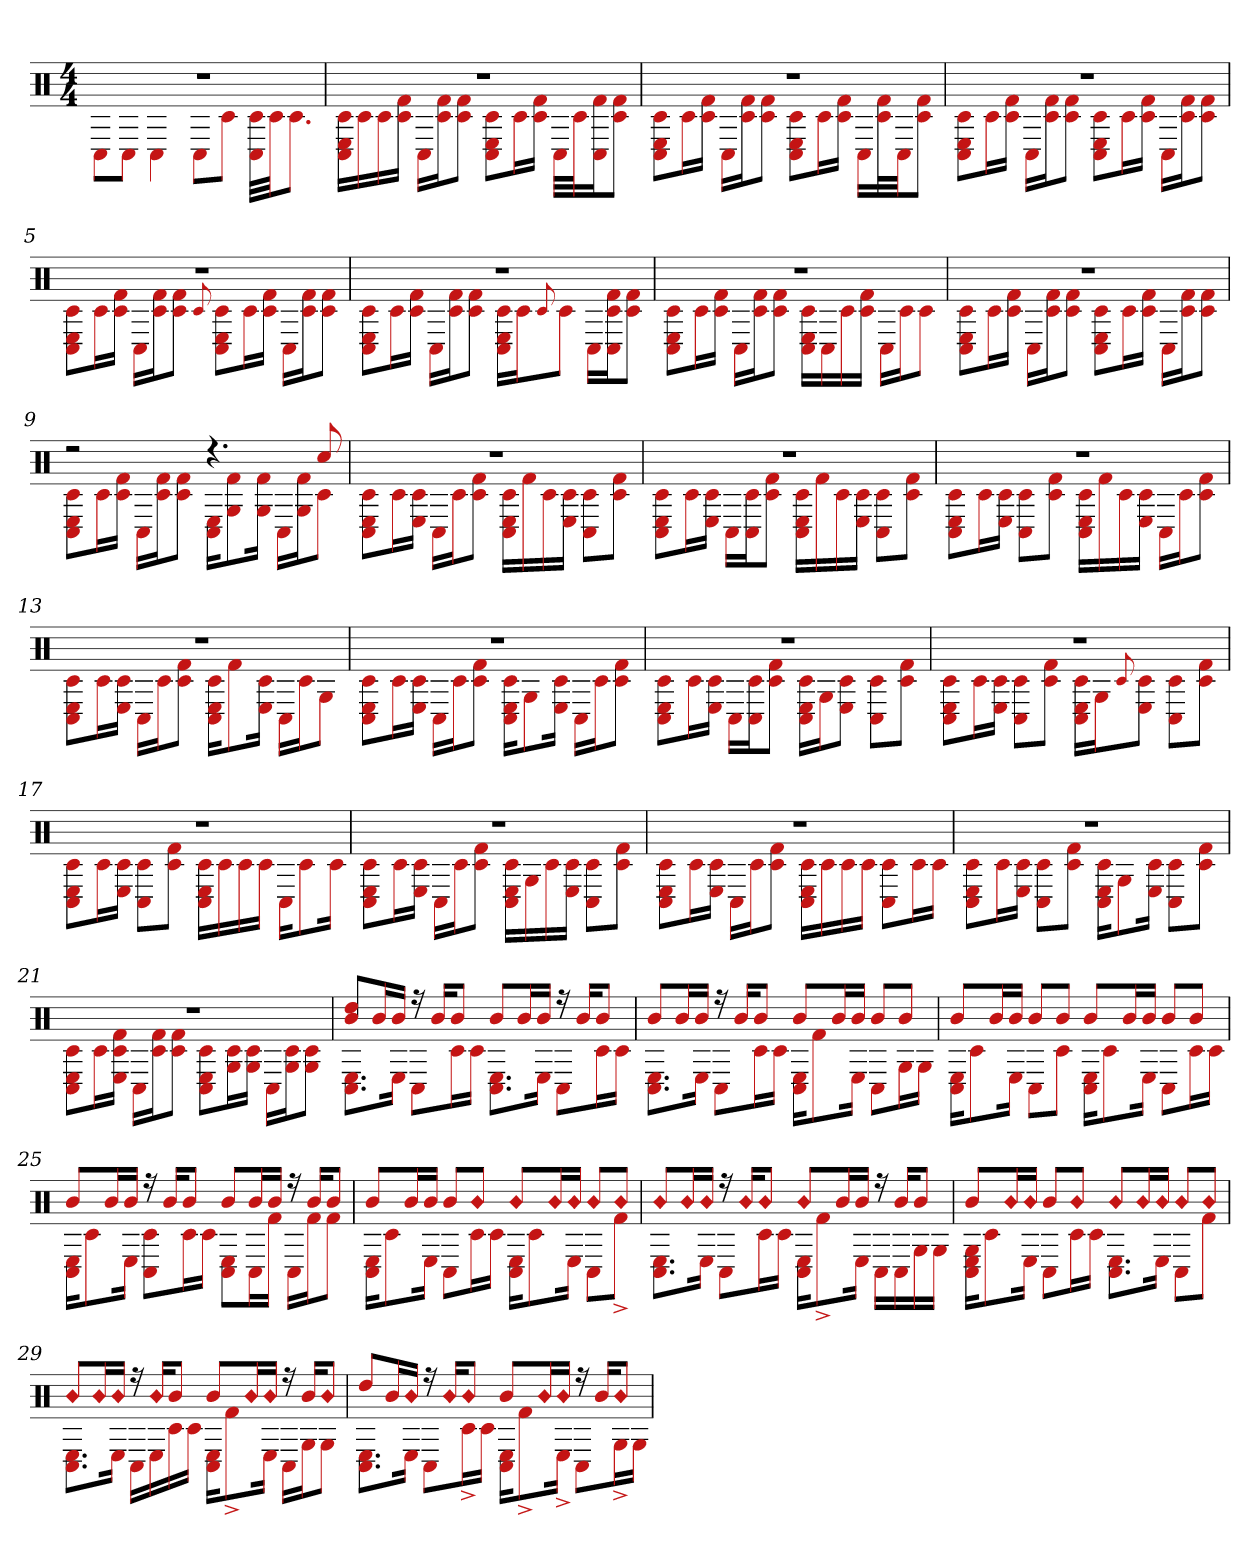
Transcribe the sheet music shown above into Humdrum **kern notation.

**kern
*part1
*staff1
*clefX
*k[]
*M4/4
=1
*^
1r	8C#L
.	8C#J
.	4C#
.	8C#L
.	8c#J
.	32C# 32c#LLL
.	32c#JJ
.	8.c#J
=2	=2
1r	16E 16C# 16c#LL
.	16c#
.	16c#
.	16f# 16c#JJ
.	16C#LL
.	16c# 16f#J
.	8f# 8c#J
.	8E 8C# 8c#L
.	16c#L
.	16c# 16f#JJ
.	32C#LLL
.	32c#J
.	16f# 16C#J
.	8f# 8c#J
=3	=3
1r	8C# 8E 8c#L
.	16c#L
.	16f# 16c#JJ
.	16C#LL
.	16c# 16f#J
.	8f# 8c#J
.	8C# 8E 8c#L
.	16c#L
.	16c# 16f#JJ
.	16C#LL
.	32f# 32c#L
.	32C#JJ
.	8f# 8c#J
=4	=4
1r	8C# 8E 8c#L
.	16c#L
.	16f# 16c#JJ
.	16C#LL
.	16f# 16c#J
.	8f# 8c#J
.	8C# 8E 8c#L
.	16c#L
.	16f# 16c#JJ
.	16C#LL
.	16c# 16f#J
.	8f# 8c#J
=5	=5
1r	8C# 8E 8c#L
.	16c#L
.	16c# 16f#JJ
.	16C#LL
.	16c# 16f#J
.	8f# 8c#J
.	8qqc#
.	8C# 8E 8c#L
.	16c#L
.	16f# 16c#JJ
.	16C#LL
.	16c# 16f#J
.	8f# 8c#J
=6	=6
1r	8E 8C# 8c#L
.	16c#L
.	16c# 16f#JJ
.	16C#LL
.	16c# 16f#J
.	8c# 8f#J
.	16E 16C# 16c#LL
.	16c#J
.	8qqc#
.	8c#J
.	16C#LL
.	16c# 16f# 16C#J
.	8f# 8c#J
=7	=7
1r	8C# 8E 8c#L
.	16c#L
.	16f# 16c#JJ
.	16C#LL
.	16f# 16c#J
.	8f# 8c#J
.	16C# 16c# 16ELL
.	16C#
.	16c#
.	16c# 16f#JJ
.	16C#LL
.	16c#J
.	8c#J
=8	=8
1r	8C# 8E 8c#L
.	16c#L
.	16f# 16c#JJ
.	16C#LL
.	16c# 16f#J
.	8f# 8c#J
.	8C# 8E 8c#L
.	16c#L
.	16f# 16c#JJ
.	16C#LL
.	16c# 16f#J
.	8f# 8c#J
=9	=9
2r	8C# 8c# 8EL
.	16c#L
.	16f# 16c#JJ
.	16C#LL
.	16c# 16f#J
.	8c# 8f#J
4.r	16E 16C#KL
.	8f# 8G
.	16f# 16GJk
.	16C#LL
.	16f# 16GJ
8cc#	8c#J
=10	=10
1r	8C# 8E 8c#L
.	16c#L
.	16E 16c#JJ
.	16C#LL
.	16c#J
.	8c# 8f#J
.	16C# 16E 16c#LL
.	16f#
.	16c#
.	16E 16c#JJ
.	8C# 8c#L
.	8c# 8f#J
=11	=11
1r	8C# 8E 8c#L
.	16c#L
.	16E 16c#JJ
.	16C#LL
.	16c# 16C#J
.	8c# 8f#J
.	16E 16C# 16c#LL
.	16f#
.	16c#
.	16E 16c#JJ
.	8C# 8c#L
.	8c# 8f#J
=12	=12
1r	8C# 8E 8c#L
.	16c#L
.	16E 16c#JJ
.	8C# 8c#L
.	8c# 8f#J
.	16E 16c# 16C#LL
.	16f#
.	16c#
.	16c# 16EJJ
.	16C#LL
.	16c#J
.	8c# 8f#J
=13	=13
1r	8E 8C# 8c#L
.	16c#L
.	16E 16c#JJ
.	16C#LL
.	16c#J
.	8f# 8c#J
.	16E 16C# 16c#KL
.	8f#
.	16E 16c#Jk
.	16C#LL
.	16c#J
.	8GJ
=14	=14
1r	8E 8C# 8c#L
.	16c#L
.	16E 16c#JJ
.	16C#LL
.	16c#J
.	8c# 8f#J
.	16E 16C# 16c#KL
.	8G
.	16E 16c#Jk
.	16C#LL
.	16c#J
.	8f# 8c#J
=15	=15
1r	8C# 8E 8c#L
.	16c#L
.	16E 16c#JJ
.	16C#LL
.	16c# 16C#J
.	8c# 8f#J
.	16E 16C# 16c#LL
.	16GJ
.	8E 8c#J
.	8C# 8c#L
.	8f# 8c#J
=16	=16
1r	8C# 8E 8c#L
.	16c#L
.	16E 16c#JJ
.	8C# 8c#L
.	8f# 8c#J
.	16c# 16C# 16ELL
.	16GJ
.	8qqc#
.	8E 8c#J
.	8C# 8c#L
.	8c# 8f#J
=17	=17
1r	8E 8C# 8c#L
.	16c#L
.	16c# 16EJJ
.	8C# 8c#L
.	8f# 8c#J
.	16E 16c# 16C#LL
.	16c#
.	16c#
.	16c#JJ
.	16C#KL
.	8c#
.	16c#Jk
=18	=18
1r	8C# 8c# 8EL
.	16c#L
.	16c# 16EJJ
.	16C#LL
.	16c#J
.	8c# 8f#J
.	16E 16C# 16c#LL
.	16G
.	16c#
.	16E 16c#JJ
.	8C# 8c#L
.	8c# 8f#J
=19	=19
1r	8C# 8c# 8EL
.	16c#L
.	16c# 16EJJ
.	16C#LL
.	16c#J
.	8f# 8c#J
.	16c# 16E 16C#LL
.	16c#
.	16c#
.	16c#JJ
.	8C# 8c#L
.	16c#L
.	16c#JJ
=20	=20
1r	8C# 8c# 8EL
.	16c#L
.	16E 16c#JJ
.	8C# 8c#L
.	8f# 8c#J
.	16c# 16C# 16EKL
.	8G
.	16E 16c#Jk
.	8C# 8c#L
.	8f# 8c#J
=21	=21
1r	8c# 8C# 8EL
.	16c#L
.	16E 16f# 16c#JJ
.	16C#LL
.	16c# 16f#J
.	8f# 8c#J
.	8E 8c# 8C#L
.	16c# 16GL
.	16G 16c#JJ
.	16C#LL
.	16G 16c#J
.	8c# 8GJ
=22	=22
8dd 8bL	8.C# 8.EL
16bL	.
16bJJ	16EJk
16r	8C#L
16bKL	.
8bJ	16c#L
.	16c#JJ
8bL	8.C# 8.EL
16bL	.
16bJJ	16EJk
16r	8C#L
16bKL	.
8bJ	16c#L
.	16c#JJ
=23	=23
8bL	8.E 8.C#L
16bL	.
16bJJ	16EJk
16r	8C#L
16bKL	.
8bJ	16c#L
.	16c#JJ
8bL	16E 16C#KL
.	8f#
16bL	.
16bJJ	16EJk
8bL	8C#L
8bJ	16GL
.	16GJJ
=24	=24
8bL	16C# 16EKL
.	8c#
16bL	.
16bJJ	16EJk
8bL	8C#L
8bJ	8c#J
8bL	16E 16C#KL
.	8c#
16bL	.
16bJJ	16EJk
8bL	8C#L
8bJ	16c#L
.	16c#JJ
=25	=25
8bL	16E 16C#KL
.	8c#
16bL	.
16bJJ	16EJk
16r	8c# 8C#L
16bKL	.
8bJ	16c#L
.	16c#JJ
8bL	8C# 8EL
16bL	16C#L
16bJJ	16f#JJ
16r	16C#LL
16bKL	16f#J
8bJ	8f#J
=26	=26
8bL	16E 16C#KL
.	8c#
16bL	.
16bJJ	16EJk
8bL	8C#L
!LO:N:head=diamond	!
8bJ	16c#L
.	16c#JJ
!LO:N:head=diamond	!
8bL	16C# 16EKL
.	8c#
!LO:N:head=diamond	!
16bL	.
!LO:N:head=diamond	!
16bJJ	16EJk
!LO:N:head=diamond	!
8bL	8C#L
!LO:N:head=diamond	!
8bJ	8f#^J
=27	=27
!LO:N:head=diamond	!
8bL	8.C# 8.EL
!LO:N:head=diamond	!
16bL	.
!LO:N:head=diamond	!
16bJJ	16EJk
16r	8C#L
!LO:N:head=diamond	!
16bKL	.
!LO:N:head=diamond	!
8bJ	16c#L
.	16c#JJ
!LO:N:head=diamond	!
8bL	16C# 16EKL
.	8f#^
16bL	.
16bJJ	16EJk
16r	16C#LL
16bKL	16C#
8bJ	16G
.	16GJJ
=28	=28
8bL	16E 16C# 16GKL
.	8c#
!LO:N:head=diamond	!
16bL	.
!LO:N:head=diamond	!
16bJJ	16EJk
8bL	8C#L
!LO:N:head=diamond	!
8bJ	16c#L
.	16c#JJ
!LO:N:head=diamond	!
8bL	8.C# 8.EL
!LO:N:head=diamond	!
16bL	.
!LO:N:head=diamond	!
16bJJ	16EJk
!LO:N:head=diamond	!
8bL	8C#L
!LO:N:head=diamond	!
8bJ	8f#J
=29	=29
!LO:N:head=diamond	!
8bL	8.C# 8.EL
!LO:N:head=diamond	!
16bL	.
!LO:N:head=diamond	!
16bJJ	16EJk
16r	16C#LL
!LO:N:head=diamond	!
16bKL	16E
8bJ	16c#
.	16c#JJ
8bL	16E 16C#KL
.	8f#^
!LO:N:head=diamond	!
16bL	.
!LO:N:head=diamond	!
16bJJ	16EJk
16r	16C#LL
16bKL	16GJ
!LO:N:head=diamond	!
8bJ	8GJ
=30	=30
8ddL	8.C# 8.EL
16bL	.
!LO:N:head=diamond	!
16bJJ	16EJk
16r	8C#L
!LO:N:head=diamond	!
16bKL	.
!LO:N:head=diamond	!
8bJ	16c#^L
.	16c#JJ
8bL	16C# 16EKL
.	8f#^
!LO:N:head=diamond	!
16bL	.
!LO:N:head=diamond	!
16bJJ	16E^Jk
16r	8C#L
16bKL	.
!LO:N:head=diamond	!
8bJ	16G^L
.	16GJJ
*v	*v
=
*-
